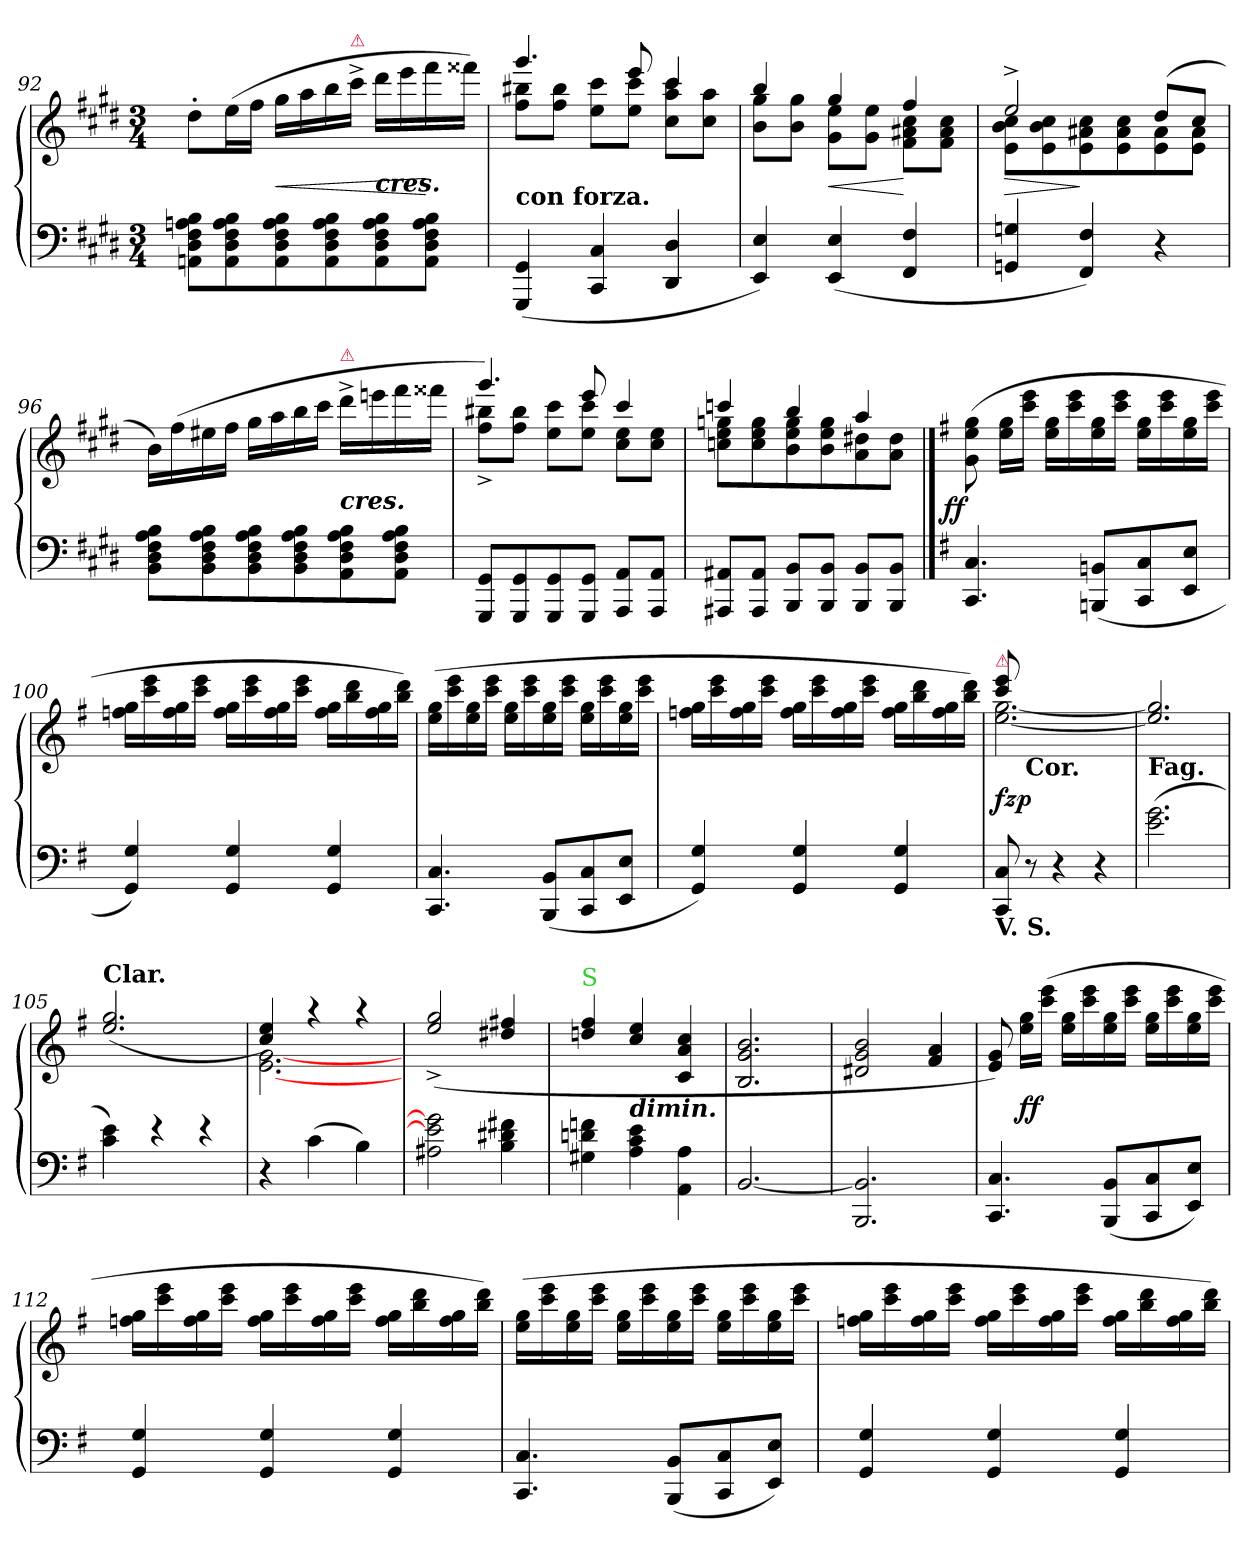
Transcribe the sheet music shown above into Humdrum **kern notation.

**kern	**kern	**dynam
*part1	*part1	*part1
*staff2	*staff1	*staff1/2
*clefF4	*clefG2	*
*k[f#c#g#d#]	*k[f#c#g#d#]	*
*M3/4	*M3/4	*
=92	=92	=92
8AAn!\ 8D#!\ 8F#!\ 8An!\ 8B!\L	8dd#'>!\L	.
8AA!\ 8D#!\ 8F#!\ 8A!\ 8B!\	(>16ee!\L	.
.	16ff#!\JJ	.
8AA!\ 8D#!\ 8F#!\ 8A!\ 8B!\	16gg#!\LL	<
.	16aa!\	.
8AA!\ 8D#!\ 8F#!\ 8A!\ 8B!\	16bb!\	.
!	!LO:TX:a:color=crimson:t=⚠	!
.	16ccc#^>!\JJ	.
!	!LO:TX:c:Bi:t=cres.	!
8AA!\ 8D#!\ 8F#!\ 8A!\ 8B!\	16ddd#!\LL	.
.	16eee!\	.
8AA!\ 8D#!\ 8F#!\ 8A!\ 8B!\J	16fff#!\	[
.	16fff##X!\JJ)	.
=93	=93	=93
*	*^	*
!LO:TX:a:B:t=con forza.	!	!	!
(>4GGG#! 4GG#!	4.ggg#!	8ff#!\ 8bb#X!\L	.
.	.	8ff#!\ 8bb#!\J	.
4CC#! 4C#!	.	8ee!\ 8ccc#!\L	.
.	8eee!	8ee!\ 8ccc#!\J	.
4DD#! 4D#!	4ccc#!	8cc#!\ 8aa!\ 8ccc#!\L	.
.	.	8cc#!\ 8aa!\J	.
=94	=94	=94	=94
4EE! 4E!)	4bb!	8b!\ 8gg#!\L	.
.	.	8b!\ 8gg#!\J	.
(<4EE! 4E!	4gg#!	8g#!\ 8ee!\L	<
.	.	8g#!\ 8ee!\J	.
4FF#! 4F#!	4ff#!	8f#!\ 8a#X!\ 8cc#!\L	[
.	.	8f#!\ 8a#!\ 8cc#!\J	.
=95	=95	=95	=95
4GGn! 4Gn!	2ee^>!	8e!\ 8b!\ 8cc#!\L	>
.	.	8e!\ 8b!\ 8cc#!\	.
4FF#! 4F#!)	.	8e!\ 8a#X!\ 8cc#!\	]
.	.	8e!\ 8a#!\ 8cc#!\	.
4r	(>8dd#!L	8e!\ 8a#!\	.
.	8cc#!J	8e!\ 8a#!\J	.
*	*v	*v	*
=96	=96	=96
8BB!\ 8D#!\ 8F#!\ 8A!\ 8B!\L	16b!\LL)	.
.	(>16ff#!\	.
8BB!\ 8D#!\ 8F#!\ 8A!\ 8B!\	16ee#X!\	.
.	16ff#!\JJ	.
8BB!\ 8D#!\ 8F#!\ 8A!\ 8B!\	16gg#!\LL	.
.	16aa!\	.
8BB!\ 8D#!\ 8F#!\ 8A!\ 8B!\	16bb!\	.
.	16ccc#!\JJ	.
!	!LO:TX:c:Bi:t=cres.	!
!	!LO:TX:a:color=crimson:t=⚠	!
8AA!\ 8D#!\ 8F#!\ 8A!\ 8B!\	16ddd#^>!\LL	.
.	16eeen!\	.
8AA!\ 8D#!\ 8F#!\ 8A!\ 8B!\J	16fff#!\	.
.	16fff##X!\JJ	.
=97	=97	=97
*	*^	*
8GGG#! 8GG#!L	4.ggg#!)	8ff#!^<\ 8bb#X!^<\L	.
8GGG#! 8GG#!	.	8ff#!\ 8bb#!\J	.
8GGG#! 8GG#!	.	8ee!\ 8ccc#!\L	.
8GGG#! 8GG#!J	8eee!	8ee!\ 8ccc#!\J	.
8AAA! 8AA!L	4ccc#!	8cc#!\ 8ee!\L	.
8AAA! 8AA!J	.	8cc#!\ 8ee!\J	.
=98	=98	=98	=98
8AAA#X! 8AA#X!L	4cccn!	8ccn!\ 8ee!\ 8ggn!\L	.
8AAA#! 8AA#!J	.	8cc!\ 8ee!\ 8gg!\	.
8BBB! 8BB!L	4bb!	8b!\ 8ee!\ 8gg!\	.
8BBB! 8BB!J	.	8b!\ 8ee!\ 8gg!\	.
8BBB! 8BB!L	4aa!	8a!\ 8dd#X!\	.
8BBB! 8BB!J	.	8a!\ 8dd#!\J	.
*	*v	*v	*
==99	==99	==99
*k[f#]	*k[f#]	*
*	*^	*
!	!	!	!LO:DY:rj
*	*v	*v	*
4.CC! 4.C!	(>8g! 8ee! 8gg!	ff
.	16ee!\ 16gg!\LL	.
.	16ccc!\ 16eee!\JJ	.
.	16ee!\ 16gg!\LL	.
.	16ccc!\ 16eee!\	.
(<8BBBn! 8BBn!L	16ee!\ 16gg!\	.
.	16ccc!\ 16eee!\JJ	.
8CC! 8C!	16ee!\ 16gg!\LL	.
.	16ccc!\ 16eee!\	.
8EE! 8E!J	16ee!\ 16gg!\	.
.	16ccc!\ 16eee!\JJ	.
=100	=100	=100
4GG! 4G!)	16ffn!\ 16gg!\LL	.
.	16ccc!\ 16eee!\	.
.	16ff!\ 16gg!\	.
.	16ccc!\ 16eee!\JJ	.
4GG! 4G!	16ff!\ 16gg!\LL	.
.	16ccc!\ 16eee!\	.
.	16ff!\ 16gg!\	.
.	16ccc!\ 16eee!\JJ	.
4GG! 4G!	16ff!\ 16gg!\LL	.
.	16bb!\ 16ddd!\	.
.	16ff!\ 16gg!\	.
.	16bb!\ 16ddd!\JJ)	.
=101	=101	=101
4.CC! 4.C!	(>16ee!\ 16gg!\LL	.
.	16ccc!\ 16eee!\	.
.	16ee!\ 16gg!\	.
.	16ccc!\ 16eee!\JJ	.
.	16ee!\ 16gg!\LL	.
.	16ccc!\ 16eee!\	.
(<8BBB! 8BB!L	16ee!\ 16gg!\	.
.	16ccc!\ 16eee!\JJ	.
8CC! 8C!	16ee!\ 16gg!\LL	.
.	16ccc!\ 16eee!\	.
8EE! 8E!J	16ee!\ 16gg!\	.
.	16ccc!\ 16eee!\JJ	.
=102	=102	=102
4GG! 4G!)	16ffn!\ 16gg!\LL	.
.	16ccc!\ 16eee!\	.
.	16ff!\ 16gg!\	.
.	16ccc!\ 16eee!\JJ	.
4GG! 4G!	16ff!\ 16gg!\LL	.
.	16ccc!\ 16eee!\	.
.	16ff!\ 16gg!\	.
.	16ccc!\ 16eee!\JJ	.
4GG! 4G!	16ff!\ 16gg!\LL	.
.	16bb!\ 16ddd!\	.
.	16ff!\ 16gg!\	.
.	16bb!\ 16ddd!\JJ)	.
=103	=103	=103
*	*^	*
!	!LO:TX:a:color=crimson:t=⚠	!	!
!LO:TX:b:B:t=V. S.	!	!	!
8CC! 8C!	8ccc! 8eee!	[2.ee! [2.gg!	fz p
!	!LO:TX:b:B:t=Cor.	!	!
8r	8ryy	.	.
4r	2ryy	.	.
4r	.	.	.
*	*v	*v	*
=104	=104	=104
!LO:TX:a:B:t=Fag.	!	!
(<2.e!\ 2.g!\	2.ee!]/ 2.gg!]/	.
=105	=105	=105
!	!LO:TX:a:B:t=Clar.	!
4c!\ 4e!\)	(>2.ee!/ 2.gg!/	.
4re	.	.
4re	.	.
=106	=106	=106
*	*^	*
4r	4cc! 4ee!)	[<2.e! [<2.g!	.
(>4c!	4raa	.	.
4B!)	4raa	.	.
*	*v	*v	*
=107	=107	=107
2A#X!\ 2e!]\ 2g!]\	(>2ee!^>/ 2gg!^>/	.
4B! 4d#X! 4f#X!	4dd#X!/ 4ff#X!/	.
=108	=108	=108
!	!LO:TX:a:color=limegreen:t=S	!
4G#X!\ 4dn!\ 4fn!\	4ddn!/ 4ff#!/	.
!	!LO:TX:c:Bi:t=dimin.	!
4A!\ 4c!\ 4e!\	4cc!/ 4ee!/	.
4AA! 4A!	4c! 4a! 4cc!	.
=109	=109	=109
[2.BB!	2.B! 2.g! 2.b!	.
=110	=110	=110
2.BBB! 2.BB!]	2d#X! 2g! 2b!	.
.	4f#! 4a!	.
=111	=111	=111
4.CC! 4.C!	8e! 8g!)	.
.	16ee!\ 16gg!\LL	ff
.	(>16ccc!\ 16eee!\JJ	.
.	16ee!\ 16gg!\LL	.
.	16ccc!\ 16eee!\	.
(>8BBB! 8BB!L	16ee!\ 16gg!\	.
.	16ccc!\ 16eee!\JJ	.
8CC! 8C!	16ee!\ 16gg!\LL	.
.	16ccc!\ 16eee!\	.
8EE! 8E!J)	16ee!\ 16gg!\	.
.	16ccc!\ 16eee!\JJ	.
=112	=112	=112
4GG! 4G!	16ffn!\ 16gg!\LL	.
.	16ccc!\ 16eee!\	.
.	16ff!\ 16gg!\	.
.	16ccc!\ 16eee!\JJ	.
4GG! 4G!	16ff!\ 16gg!\LL	.
.	16ccc!\ 16eee!\	.
.	16ff!\ 16gg!\	.
.	16ccc!\ 16eee!\JJ	.
4GG! 4G!	16ff!\ 16gg!\LL	.
.	16bb!\ 16ddd!\	.
.	16ff!\ 16gg!\	.
.	16bb!\ 16ddd!\JJ)	.
=113	=113	=113
4.CC! 4.C!	(>16ee!\ 16gg!\LL	.
.	16ccc!\ 16eee!\	.
.	16ee!\ 16gg!\	.
.	16ccc!\ 16eee!\JJ	.
.	16ee!\ 16gg!\LL	.
.	16ccc!\ 16eee!\	.
(<8BBB! 8BB!L	16ee!\ 16gg!\	.
.	16ccc!\ 16eee!\JJ	.
8CC! 8C!	16ee!\ 16gg!\LL	.
.	16ccc!\ 16eee!\	.
8EE! 8E!J)	16ee!\ 16gg!\	.
.	16ccc!\ 16eee!\JJ	.
=114	=114	=114
4GG! 4G!	16ffn!\ 16gg!\LL	.
.	16ccc!\ 16eee!\	.
.	16ff!\ 16gg!\	.
.	16ccc!\ 16eee!\JJ	.
4GG! 4G!	16ff!\ 16gg!\LL	.
.	16ccc!\ 16eee!\	.
.	16ff!\ 16gg!\	.
.	16ccc!\ 16eee!\JJ	.
4GG! 4G!	16ff!\ 16gg!\LL	.
.	16bb!\ 16ddd!\	.
.	16ff!\ 16gg!\	.
.	16bb!\ 16ddd!\JJ)	.
=	=	=
*-	*-	*-
